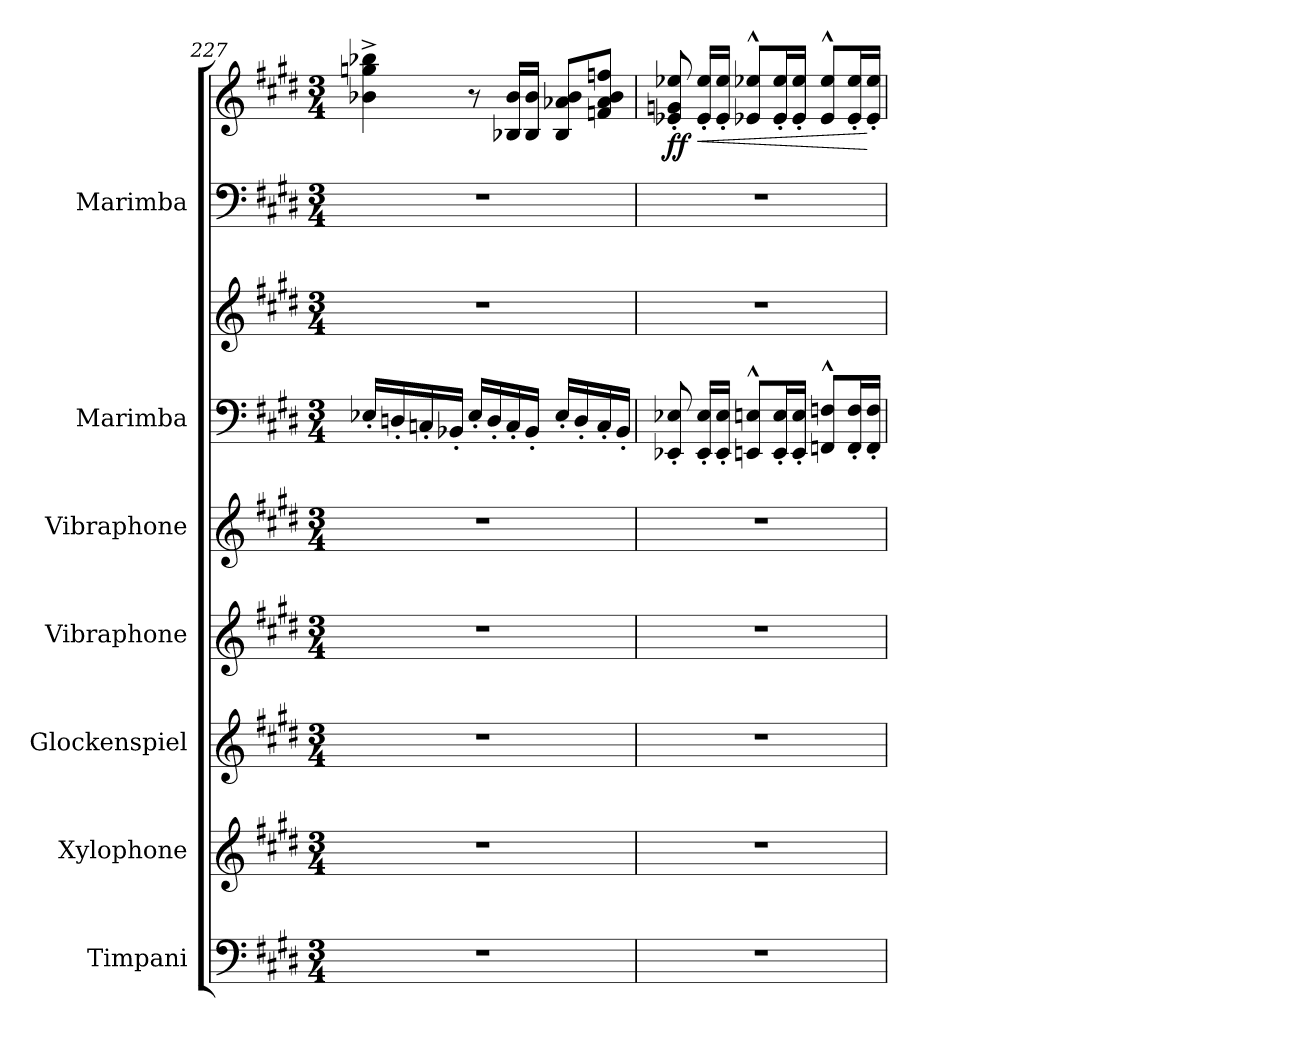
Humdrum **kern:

**kern	**kern	**kern	**kern	**kern	**kern	**kern	**kern	**kern	**dynam
*part7	*part6	*part5	*part4	*part3	*part2	*part2	*part1	*part1	*part1
*staff9	*staff8	*staff7	*staff6	*staff5	*staff4	*staff3	*staff2	*staff1	*staff1/2
*I"Timpani	*I"Xylophone	*I"Glockenspiel	*I"Vibraphone	*I"Vibraphone	*I"Marimba	*	*I"Marimba	*	*
*I'Timp.	*I'Xyl.	*I'Glk.	*I'Vib.	*I'Vib.	*I'Mrm.	*	*I'Mrm.	*	*
*clefF4	*clefG2	*clefG2	*clefG2	*clefG2	*clefF4	*clefG2	*clefF4	*clefG2	*
*	*ITrd-7c-12	*ITrd-14c-24	*	*	*	*	*	*	*
*k[f#c#g#d#]	*k[f#c#g#d#]	*k[f#c#g#d#]	*k[f#c#g#d#]	*k[f#c#g#d#]	*k[f#c#g#d#]	*k[f#c#g#d#]	*k[f#c#g#d#]	*k[f#c#g#d#]	*
*M3/4	*M3/4	*M3/4	*M3/4	*M3/4	*M3/4	*M3/4	*M3/4	*M3/4	*
=227	=227	=227	=227	=227	=227	=227	=227	=227	=227
2.r	2.r	2.r	2.r	2.r	16E-X'/LL	2.r	2.r	4b-X\^ 4ggn\^ 4bb-X\^	.
.	.	.	.	.	16Dn'/	.	.	.	.
.	.	.	.	.	16Cn'/	.	.	.	.
.	.	.	.	.	16BB-X'/JJ	.	.	.	.
.	.	.	.	.	16E-'/LL	.	.	8r	.
.	.	.	.	.	16D'/	.	.	.	.
.	.	.	.	.	16C'/	.	.	16B-X/ 16b-/LL	.
.	.	.	.	.	16BB-'/JJ	.	.	16B-/ 16b-/JJ	.
.	.	.	.	.	16E-'/LL	.	.	8B-/ 8a-X/ 8b-/L	.
.	.	.	.	.	16D'/	.	.	.	.
.	.	.	.	.	16C'/	.	.	8fn/ 8a-/ 8b-/ 8ffn/J	.
.	.	.	.	.	16BB-'/JJ	.	.	.	.
!!LO:PB:g=z
=228	=228	=228	=228	=228	=228	=228	=228	=228	=228
!	!	!	!	!	!	!	!	!	!LO:DY:b
2.r	2.r	2.r	2.r	2.r	8EE-X/' 8E-X/'	2.r	2.r	8e-X/' 8gn/' 8ee-X/'	ff
!	!	!	!	!	!	!	!	!	!LO:HP:b
.	.	.	.	.	16EE-/' 16E-/'LL	.	.	16e-/' 16ee-/'LL	<
.	.	.	.	.	16EE-/' 16E-/'JJ	.	.	16e-/' 16ee-/'JJ	.
.	.	.	.	.	8EEn/^^ 8En/^^L	.	.	8e-X/^^ 8ee-X/^^L	.
.	.	.	.	.	16EE/' 16E/'L	.	.	16e-/' 16ee-/'L	.
.	.	.	.	.	16EE/' 16E/'JJ	.	.	16e-/' 16ee-/'JJ	.
.	.	.	.	.	8FFn/^^ 8Fn/^^L	.	.	8e-/^^ 8ee-/^^L	.
.	.	.	.	.	16FF/' 16F/'L	.	.	16e-/' 16ee-/'L	.
.	.	.	.	.	16FF/' 16F/'JJ	.	.	16e-/' 16ee-/'JJ	[
=	=	=	=	=	=	=	=	=	=
*-	*-	*-	*-	*-	*-	*-	*-	*-	*-
